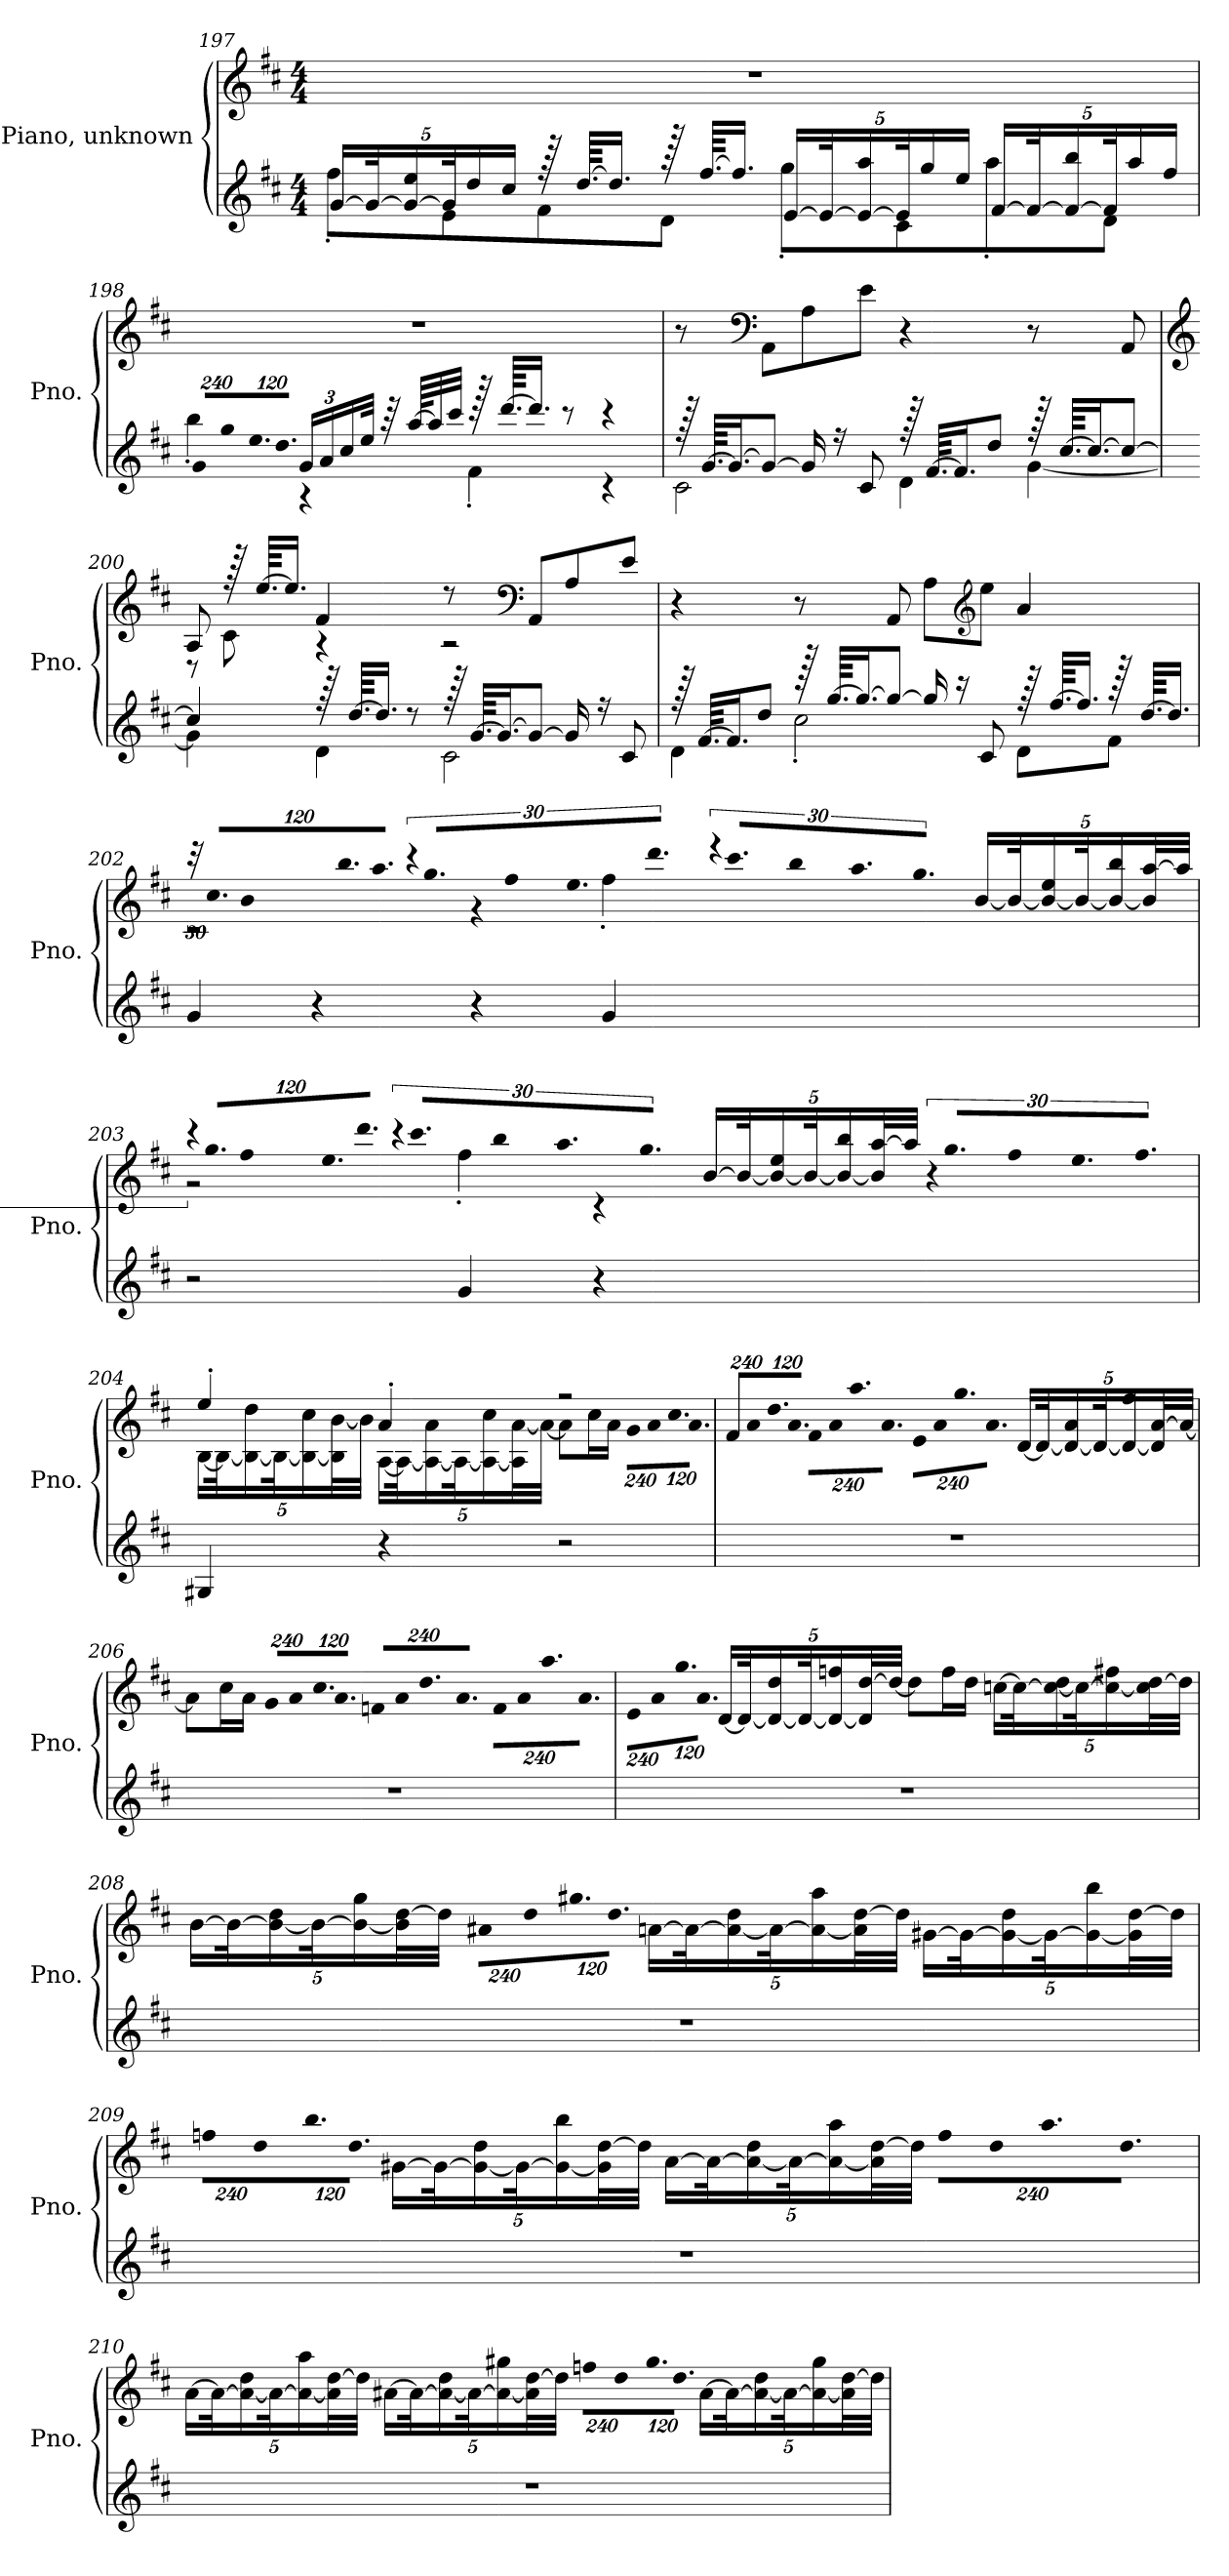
**kern	**kern
*part1	*part1
*staff2	*staff1
*I"Piano, unknown	*
*I'Pno.	*
!!LO:LB:g=z
*clefG2	*clefG2
*k[f#c#]	*k[f#c#]
*M4/4	*M4/4
*Xbrackettup	*
=197	=197
*^	*
[20g/LL	8ff#'\L	1r
40g/K_	.	.
20g/_ 20ee/	.	.
40g/K]	8e\	.
20dd/	.	.
20cc#/JJ	.	.
128r	8f#\	.
[64.dd/KKLL	.	.
16.dd/JJ]	.	.
128r	8d\J	.
[64.ff#/KKLL	.	.
16.ff#/JJ]	.	.
[20e/LL	8gg'\L	.
40e/K_	.	.
20e/_ 20aa/	.	.
40e/K]	8c#\	.
20gg/	.	.
20ee/JJ	.	.
[20f#/LL	8aa'\	.
40f#/K_	.	.
20f#/_ 20bb/	.	.
40f#/K]	8d\J	.
20aa/	.	.
20ff#/JJ	.	.
!!LO:LB:g=z
=198	=198	=198
!LO:N:vis=16	!	!
1920%137g/LL	4bb'\	1r
!LO:N:vis=16	!	!
1920%137gg/	.	.
!LO:N:vis=32.	!	!
1920%103ee/L	.	.
!LO:N:vis=32.	!	!
1920%103dd/JJJ	.	.
24g/LL	4r	.
24a/	.	.
24cc#/	.	.
32ee/JJk	.	.
64r	.	.
[64aa/KLLL	.	.
32aa/]	.	.
32ccc#/JJJ	.	.
128r	4f#'\	.
[64.ddd/KKLL	.	.
16.ddd/JJ]	.	.
8r	.	.
4r	4r	.
=199	=199	=199
128r	2c#\	8r
[64.g/KKLL	.	.
16.g/J_	.	.
*	*	*clefF4
8g/J_	.	8AA\L
16g/]	.	8A\
16r	.	.
8c#/	.	8e\J
128r	4d\	4r
[64.f#/KKLL	.	.
16.f#/J]	.	.
8dd/J	.	.
128r	[4g\	8r
[64.cc#/KKLL	.	.
16.cc#/J_	.	.
8cc#/J_	.	8AA/
!!LO:LB:g=z
=200	=200	=200
*	*	*clefG2
*	*	*^
4cc#/]	4g\]	8A/	8r
.	.	128r	8c#\
.	.	[64.ee/KKLL	.
.	.	16.ee/JJ]	.
128r	4d\	4f#/	4r
[64.dd/KKLL	.	.	.
16.dd/JJ]	.	.	.
8r	.	.	.
128r	2c#\	8r	2r
[64.g/KKLL	.	.	.
16.g/J_	.	.	.
*	*	*clefF4	*
8g/J_	.	8AA/L	.
16g/]	.	8A/	.
16r	.	.	.
8c#/	.	8e/J	.
*	*	*v	*v
!!LO:LB:g=z
=201	=201	=201
128r	4d\	4r
[64.f#/KKLL	.	.
16.f#/J]	.	.
8dd/J	.	.
128r	2cc#'\	8r
[64.gg/KKLL	.	.
16.gg/J_	.	.
8gg/J_	.	8AA/
16gg/]	.	8A\L
16r	.	.
*	*	*clefG2
8c#/	.	8ee\J
128r	8d\L	4a/
[64.ff#/KKLL	.	.
16.ff#/JJ]	.	.
128r	8f#\J	.
[64.dd/KKLL	.	.
16.dd/JJ]	.	.
*v	*v	*
!!LO:LB:g=z
=202	=202
!	!LO:N:vis=64
*	*^
4g/	960%17r	2r
!	!LO:N:vis=32.	!
.	1920%103cc#/KLL	.
!	!LO:N:vis=16	!
.	1920%137b/	.
!	!LO:N:vis=32.	!
.	1920%103bb/L	.
!	!LO:N:vis=32.	!
.	1920%103aa/JJJ	.
!	!LO:N:vis=64	!
4r	960%17r	.
!	!LO:N:vis=32.	!
.	1920%103gg/KLL	.
!	!LO:N:vis=16	!
.	1920%137ff#/	.
!	!LO:N:vis=32.	!
.	1920%103ee/L	.
!	!LO:N:vis=32.	!
.	1920%103ddd/JJJ	.
!	!LO:N:vis=64	!
4r	960%17r	4r
!	!LO:N:vis=32.	!
.	1920%103ccc#/KLL	.
!	!LO:N:vis=16	!
.	1920%137bb/	.
!	!LO:N:vis=32.	!
.	1920%103aa/L	.
!	!LO:N:vis=32.	!
.	1920%103gg/JJJ	.
*	*Xbrackettup	*
4g/	[20b/LL	4ff#'\
.	40b/K_	.
.	20b/_ 20ee/	.
.	40b/K_	.
.	20b/_ 20bb/	.
.	40b/] [40aa/L	.
.	40aa/JJJ]	.
!!LO:PB:g=z	!!
=203	=203	=203
*	*brackettup	*
!	!LO:N:vis=64	!
2r	960%17r	2r
!	!LO:N:vis=32.	!
.	1920%103gg/KLL	.
!	!LO:N:vis=16	!
.	1920%137ff#/	.
!	!LO:N:vis=32.	!
.	1920%103ee/L	.
!	!LO:N:vis=32.	!
.	1920%103ddd/JJJ	.
!	!LO:N:vis=64	!
.	960%17r	.
!	!LO:N:vis=32.	!
.	1920%103ccc#/KLL	.
!	!LO:N:vis=16	!
.	1920%137bb/	.
!	!LO:N:vis=32.	!
.	1920%103aa/L	.
!	!LO:N:vis=32.	!
.	1920%103gg/JJJ	.
*	*Xbrackettup	*
4g/	[20b/LL	4ff#'\
.	40b/K_	.
.	20b/_ 20ee/	.
.	40b/K_	.
.	20b/_ 20bb/	.
.	40b/] [40aa/L	.
.	40aa/JJJ]	.
*	*brackettup	*
!	!LO:N:vis=64	!
4r	960%17r	4r
!	!LO:N:vis=32.	!
.	1920%103gg/KLL	.
!	!LO:N:vis=16	!
.	1920%137ff#/	.
!	!LO:N:vis=32.	!
.	1920%103ee/L	.
!	!LO:N:vis=32.	!
.	1920%103ff#/JJJ	.
!!LO:LB:g=z	!!
=204	=204	=204
*	*	*Xbrackettup
4G#X/	4ee'/	[20B\LL
.	.	40B\K_
.	.	20B\_ 20dd\
.	.	40B\K_
.	.	20B\_ 20cc#\
.	.	40B\] [40b\L
.	.	40b\JJJ]
4r	4a'/	[20A\LL
.	.	40A\K_
.	.	20A\_ 20a\
.	.	40A\K_
.	.	20A\_ 20cc#\
.	.	40A\] [40a\L
.	.	40a\JJJ_
2r	2r	8a\L]
.	.	16cc#\L
.	.	16a\JJ
!	!	!LO:N:vis=16
.	.	1920%137g\LL
!	!	!LO:N:vis=16
.	.	1920%137a\
!	!	!LO:N:vis=32.
.	.	1920%103cc#\L
!	!	!LO:N:vis=32.
.	.	1920%103a\JJJ
!!LO:LB:g=z
=205	=205	=205
!	!LO:N:vis=16	!
*	*v	*v
1r	1920%137f#/LL
!	!LO:N:vis=16
.	1920%137a/
!	!LO:N:vis=32.
.	1920%103dd/L
!	!LO:N:vis=32.
.	1920%103a/JJJ
!	!LO:N:vis=16
.	1920%137f#\LL
!	!LO:N:vis=16
.	1920%137a\
!	!LO:N:vis=32.
.	1920%103aa\L
!	!LO:N:vis=32.
.	1920%103a\JJJ
!	!LO:N:vis=16
.	1920%137e\LL
!	!LO:N:vis=16
.	1920%137a\
!	!LO:N:vis=32.
.	1920%103gg\L
!	!LO:N:vis=32.
.	1920%103a\JJJ
.	[20d/LL
.	40d/K_
.	20d/_ 20a/
.	40d/K_
.	20d/_ 20ff#/
.	40d/] [40a/L
.	40a/JJJ_
=206	=206
1r	8a\L]
.	16cc#\L
.	16a\JJ
!	!LO:N:vis=16
.	1920%137g/LL
!	!LO:N:vis=16
.	1920%137a/
!	!LO:N:vis=32.
.	1920%103cc#/L
!	!LO:N:vis=32.
.	1920%103a/JJJ
!	!LO:N:vis=16
.	1920%137fn/LL
!	!LO:N:vis=16
.	1920%137a/
!	!LO:N:vis=32.
.	1920%103dd/L
!	!LO:N:vis=32.
.	1920%103a/JJJ
!	!LO:N:vis=16
.	1920%137f\LL
!	!LO:N:vis=16
.	1920%137a\
!	!LO:N:vis=32.
.	1920%103aa\L
!	!LO:N:vis=32.
.	1920%103a\JJJ
!!LO:LB:g=z
=207	=207
!	!LO:N:vis=16
1r	1920%137e\LL
!	!LO:N:vis=16
.	1920%137a\
!	!LO:N:vis=32.
.	1920%103gg\L
!	!LO:N:vis=32.
.	1920%103a\JJJ
.	[20d/LL
.	40d/K_
.	20d/_ 20dd/
.	40d/K_
.	20d/_ 20ffn/
.	40d/] [40dd/L
.	40dd/JJJ_
.	8dd\L]
.	16ff\L
.	16dd\JJ
.	[20ccn\LL
.	40cc\K_
.	20cc\_ 20dd\
.	40cc\K_
.	20cc\_ 20ff#X\
.	40cc\] [40dd\L
.	40dd\JJJ]
!!LO:LB:g=z
=208	=208
1r	[20b\LL
.	40b\K_
.	20b\_ 20dd\
.	40b\K_
.	20b\_ 20gg\
.	40b\] [40dd\L
.	40dd\JJJ]
!	!LO:N:vis=16
.	1920%137a#X\LL
!	!LO:N:vis=16
.	1920%137dd\
!	!LO:N:vis=32.
.	1920%103gg#X\L
!	!LO:N:vis=32.
.	1920%103dd\JJJ
.	[20an\LL
.	40a\K_
.	20a\_ 20dd\
.	40a\K_
.	20a\_ 20aa\
.	40a\] [40dd\L
.	40dd\JJJ]
.	[20g#X\LL
.	40g#\K_
.	20g#\_ 20dd\
.	40g#\K_
.	20g#\_ 20bb\
.	40g#\] [40dd\L
.	40dd\JJJ]
!!LO:LB:g=z
=209	=209
!	!LO:N:vis=16
1r	1920%137ffn\LL
!	!LO:N:vis=16
.	1920%137dd\
!	!LO:N:vis=32.
.	1920%103bb\L
!	!LO:N:vis=32.
.	1920%103dd\JJJ
.	[20g#X\LL
.	40g#\K_
.	20g#\_ 20dd\
.	40g#\K_
.	20g#\_ 20bb\
.	40g#\] [40dd\L
.	40dd\JJJ]
.	[20a\LL
.	40a\K_
.	20a\_ 20dd\
.	40a\K_
.	20a\_ 20aa\
.	40a\] [40dd\L
.	40dd\JJJ]
!	!LO:N:vis=16
.	1920%137ff\LL
!	!LO:N:vis=16
.	1920%137dd\
!	!LO:N:vis=32.
.	1920%103aa\L
!	!LO:N:vis=32.
.	1920%103dd\JJJ
!!LO:PB:g=z
=210	=210
1r	[20a\LL
.	40a\K_
.	20a\_ 20dd\
.	40a\K_
.	20a\_ 20aa\
.	40a\] [40dd\L
.	40dd\JJJ]
.	[20a#X\LL
.	40a#\K_
.	20a#\_ 20dd\
.	40a#\K_
.	20a#\_ 20gg#X\
.	40a#\] [40dd\L
.	40dd\JJJ]
!	!LO:N:vis=16
.	1920%137ffn\LL
!	!LO:N:vis=16
.	1920%137dd\
!	!LO:N:vis=32.
.	1920%103gg#\L
!	!LO:N:vis=32.
.	1920%103dd\JJJ
.	[20a#\LL
.	40a#\K_
.	20a#\_ 20dd\
.	40a#\K_
.	20a#\_ 20gg#\
.	40a#\] [40dd\L
.	40dd\JJJ]
=	=
*-	*-
